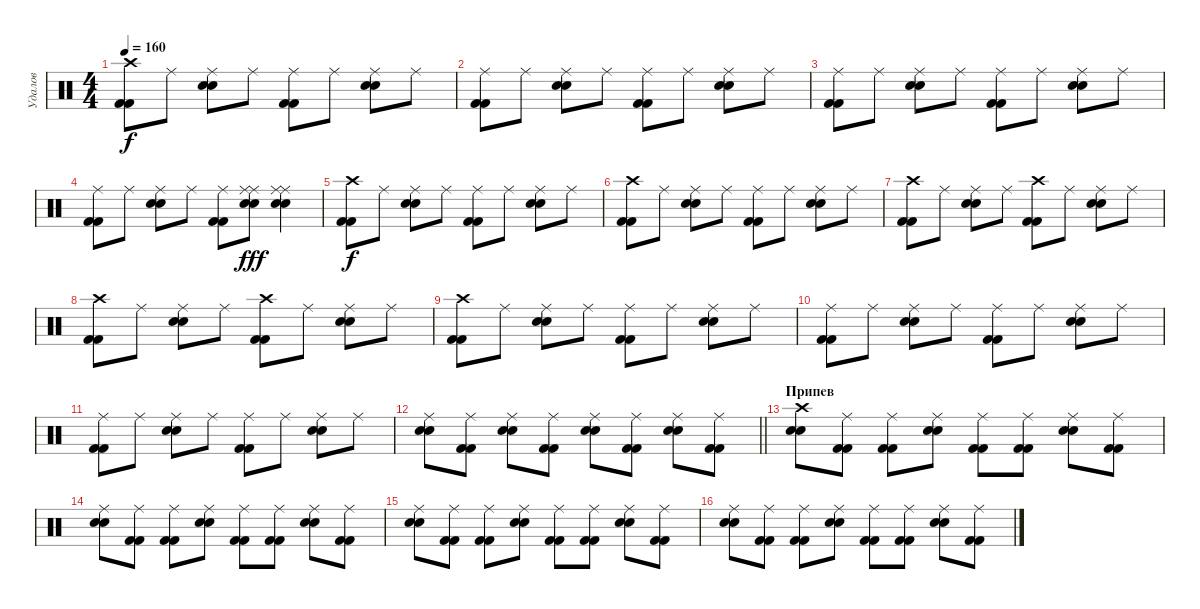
\track ("Удалов" "Удалов") {instrument percussion}
\staff {score}
\articulation defaults
\ts (4 4)
\tempo 160
\clef neutral
\ks c
("Crash high (hit)" "Kick (hit) 2" "Kick (hit) 2").8{dy f} "Ride (middle)".8 ("Ride (middle)" "Electric Snare (hit)" "Electric Snare (hit)").8 "Ride (middle)".8 ("Ride (middle)" "Kick (hit) 2" "Kick (hit) 2").8 "Ride (middle)".8 ("Ride (middle)" "Electric Snare (hit)" "Electric Snare (hit)").8 "Ride (middle)".8 |
("Ride (middle)" "Kick (hit) 2" "Kick (hit) 2").8 "Ride (middle)".8 ("Ride (middle)" "Electric Snare (hit)" "Electric Snare (hit)").8 "Ride (middle)".8 ("Ride (middle)" "Kick (hit) 2" "Kick (hit) 2").8 "Ride (middle)".8 ("Ride (middle)" "Electric Snare (hit)" "Electric Snare (hit)").8 "Ride (middle)".8 |
("Ride (middle)" "Kick (hit) 2" "Kick (hit) 2").8 "Ride (middle)".8 ("Ride (middle)" "Electric Snare (hit)" "Electric Snare (hit)").8 "Ride (middle)".8 ("Ride (middle)" "Kick (hit) 2" "Kick (hit) 2").8 "Ride (middle)".8 ("Ride (middle)" "Electric Snare (hit)" "Electric Snare (hit)").8 "Ride (middle)".8 |
("Ride (middle)" "Kick (hit) 2" "Kick (hit) 2").8 "Ride (middle)".8 ("Ride (middle)" "Electric Snare (hit)" "Electric Snare (hit)").8 "Ride (middle)".8 ("Ride (middle)" "Kick (hit) 2" "Kick (hit) 2").8 ("Ride (middle)" "Ride (middle)" "Electric Snare (hit)" "Electric Snare (hit)").8{dy fff} ("Ride (middle)" "Ride (middle)" "Electric Snare (hit)" "Electric Snare (hit)").4 |
("Crash high (hit)" "Kick (hit) 2" "Kick (hit) 2").8{dy f} "Ride (middle)".8 ("Ride (middle)" "Electric Snare (hit)" "Electric Snare (hit)").8 "Ride (middle)".8 ("Ride (middle)" "Kick (hit) 2" "Kick (hit) 2").8 "Ride (middle)".8 ("Ride (middle)" "Electric Snare (hit)" "Electric Snare (hit)").8 "Ride (middle)".8 |
("Crash high (hit)" "Kick (hit) 2" "Kick (hit) 2").8 "Ride (middle)".8 ("Ride (middle)" "Electric Snare (hit)" "Electric Snare (hit)").8 "Ride (middle)".8 ("Ride (middle)" "Kick (hit) 2" "Kick (hit) 2").8 "Ride (middle)".8 ("Ride (middle)" "Electric Snare (hit)" "Electric Snare (hit)").8 "Ride (middle)".8 |
("Crash high (hit)" "Kick (hit) 2" "Kick (hit) 2").8 "Ride (middle)".8 ("Ride (middle)" "Electric Snare (hit)" "Electric Snare (hit)").8 "Ride (middle)".8 ("Crash high (hit)" "Kick (hit) 2" "Kick (hit) 2").8 "Ride (middle)".8 ("Ride (middle)" "Electric Snare (hit)" "Electric Snare (hit)").8 "Ride (middle)".8 |
("Crash high (hit)" "Kick (hit) 2" "Kick (hit) 2").8 "Ride (middle)".8 ("Ride (middle)" "Electric Snare (hit)" "Electric Snare (hit)").8 "Ride (middle)".8 ("Crash high (hit)" "Kick (hit) 2" "Kick (hit) 2").8 "Ride (middle)".8 ("Ride (middle)" "Electric Snare (hit)" "Electric Snare (hit)").8 "Ride (middle)".8 |
("Crash high (hit)" "Kick (hit) 2" "Kick (hit) 2").8 "Ride (middle)".8 ("Ride (middle)" "Electric Snare (hit)" "Electric Snare (hit)").8 "Ride (middle)".8 ("Ride (middle)" "Kick (hit) 2" "Kick (hit) 2").8 "Ride (middle)".8 ("Ride (middle)" "Electric Snare (hit)" "Electric Snare (hit)").8 "Ride (middle)".8 |
("Ride (middle)" "Kick (hit) 2" "Kick (hit) 2").8 "Ride (middle)".8 ("Ride (middle)" "Electric Snare (hit)" "Electric Snare (hit)").8 "Ride (middle)".8 ("Ride (middle)" "Kick (hit) 2" "Kick (hit) 2").8 "Ride (middle)".8 ("Ride (middle)" "Electric Snare (hit)" "Electric Snare (hit)").8 "Ride (middle)".8 |
("Ride (middle)" "Kick (hit) 2" "Kick (hit) 2").8 "Ride (middle)".8 ("Ride (middle)" "Electric Snare (hit)" "Electric Snare (hit)").8 "Ride (middle)".8 ("Ride (middle)" "Kick (hit) 2" "Kick (hit) 2").8 "Ride (middle)".8 ("Ride (middle)" "Electric Snare (hit)" "Electric Snare (hit)").8 "Ride (middle)".8 |
\barLineRight lightlight
("Ride (middle)" "Electric Snare (hit)" "Electric Snare (hit)").8 ("Ride (middle)" "Kick (hit) 2" "Kick (hit) 2").8 ("Ride (middle)" "Electric Snare (hit)" "Electric Snare (hit)").8 ("Ride (middle)" "Kick (hit) 2" "Kick (hit) 2").8 ("Ride (middle)" "Electric Snare (hit)" "Electric Snare (hit)").8 ("Ride (middle)" "Kick (hit) 2" "Kick (hit) 2").8 ("Ride (middle)" "Electric Snare (hit)" "Electric Snare (hit)").8 ("Ride (middle)" "Kick (hit) 2" "Kick (hit) 2").8 |
\section ("" "Припев")
("Crash high (hit)" "Electric Snare (hit)" "Electric Snare (hit)").8 ("Ride (middle)" "Kick (hit) 2" "Kick (hit) 2").8 ("Ride (middle)" "Kick (hit) 2" "Kick (hit) 2").8 ("Ride (middle)" "Electric Snare (hit)" "Electric Snare (hit)").8 ("Ride (middle)" "Kick (hit) 2" "Kick (hit) 2").8 ("Ride (middle)" "Kick (hit) 2" "Kick (hit) 2").8 ("Ride (middle)" "Electric Snare (hit)" "Electric Snare (hit)").8 ("Ride (middle)" "Kick (hit) 2" "Kick (hit) 2").8 |
("Ride (middle)" "Electric Snare (hit)" "Electric Snare (hit)").8 ("Ride (middle)" "Kick (hit) 2" "Kick (hit) 2").8 ("Ride (middle)" "Kick (hit) 2" "Kick (hit) 2").8 ("Ride (middle)" "Electric Snare (hit)" "Electric Snare (hit)").8 ("Ride (middle)" "Kick (hit) 2" "Kick (hit) 2").8 ("Ride (middle)" "Kick (hit) 2" "Kick (hit) 2").8 ("Ride (middle)" "Electric Snare (hit)" "Electric Snare (hit)").8 ("Ride (middle)" "Kick (hit) 2" "Kick (hit) 2").8 |
("Ride (middle)" "Electric Snare (hit)" "Electric Snare (hit)").8 ("Ride (middle)" "Kick (hit) 2" "Kick (hit) 2").8 ("Ride (middle)" "Kick (hit) 2" "Kick (hit) 2").8 ("Ride (middle)" "Electric Snare (hit)" "Electric Snare (hit)").8 ("Ride (middle)" "Kick (hit) 2" "Kick (hit) 2").8 ("Ride (middle)" "Kick (hit) 2" "Kick (hit) 2").8 ("Ride (middle)" "Electric Snare (hit)" "Electric Snare (hit)").8 ("Ride (middle)" "Kick (hit) 2" "Kick (hit) 2").8 |
("Ride (middle)" "Electric Snare (hit)" "Electric Snare (hit)").8 ("Ride (middle)" "Kick (hit) 2" "Kick (hit) 2").8 ("Ride (middle)" "Kick (hit) 2" "Kick (hit) 2").8 ("Ride (middle)" "Electric Snare (hit)" "Electric Snare (hit)").8 ("Ride (middle)" "Kick (hit) 2" "Kick (hit) 2").8 ("Ride (middle)" "Kick (hit) 2" "Kick (hit) 2").8 ("Ride (middle)" "Electric Snare (hit)" "Electric Snare (hit)").8 ("Ride (middle)" "Kick (hit) 2" "Kick (hit) 2").8
